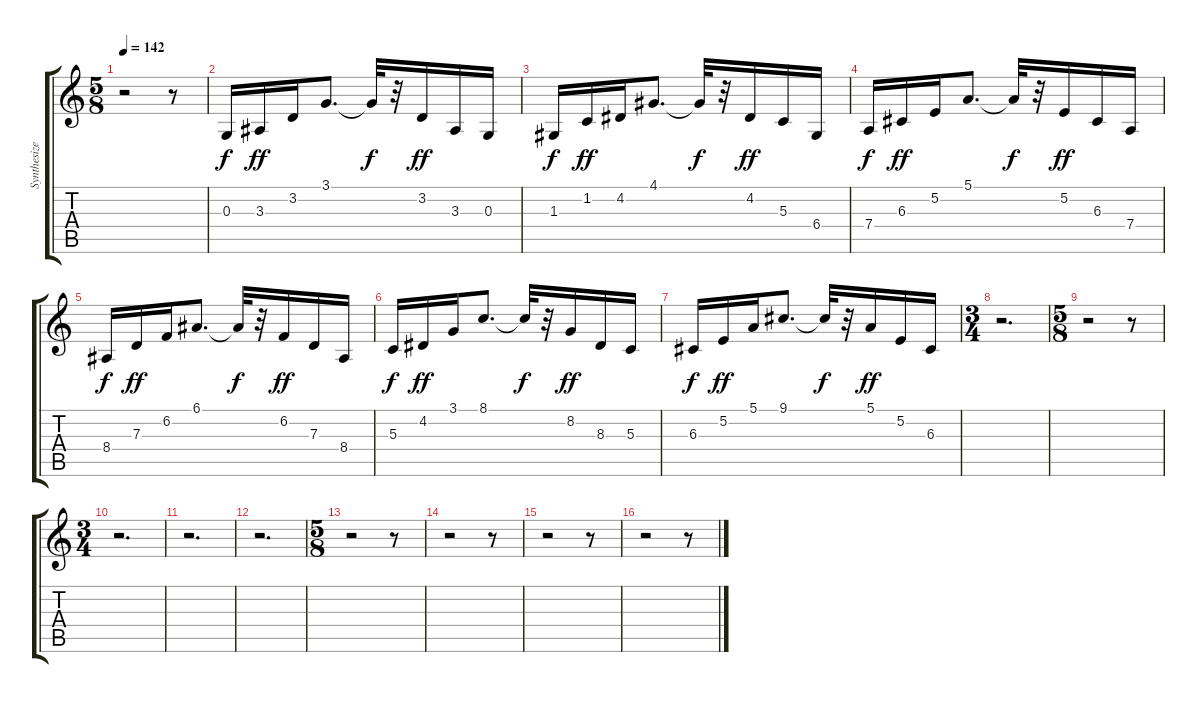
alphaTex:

\track ("Synthesizer2(Sequence2)             " "Synthesize") {instrument lead2sawtooth}
\staff {score tabs}
\tuning (E4 B3 G3 D3 A2 E2) {hide}
\ts (5 8)
\tempo 142
\clef g2
\ks c
r.2{dy f} r.8 |
0.3.16 3.3.16{dy ff} 3.2.16 3.1.8{d} 3.1{t}.32{dy f} r.32 3.2.16{dy ff} 3.3.16 0.3.16 |
1.3.16{dy f} 1.2.16{dy ff} 4.2.16 4.1.8{d} 4.1{t}.32{dy f} r.32 4.2.16{dy ff} 5.3.16 6.4.16 |
7.4.16{dy f} 6.3.16{dy ff} 5.2.16 5.1.8{d} 5.1{t}.32{dy f} r.32 5.2.16{dy ff} 6.3.16 7.4.16 |
8.4.16{dy f} 7.3.16{dy ff} 6.2.16 6.1.8{d} 6.1{t}.32{dy f} r.32 6.2.16{dy ff} 7.3.16 8.4.16 |
5.3.16{dy f} 4.2.16{dy ff} 3.1.16 8.1.8{d} 8.1{t}.32{dy f} r.32 8.2.16{dy ff} 8.3.16 5.3.16 |
6.3.16{dy f} 5.2.16{dy ff} 5.1.16 9.1.8{d} 9.1{t}.32{dy f} r.32 5.1.16{dy ff} 5.2.16 6.3.16 |
\ts (3 4)
r.2{d} |
\ts (5 8)
r.2 r.8 |
\ts (3 4)
r.2{d} |
r.2{d} |
r.2{d} |
\ts (5 8)
r.2 r.8 |
r.2 r.8 |
r.2 r.8 |
r.2 r.8
